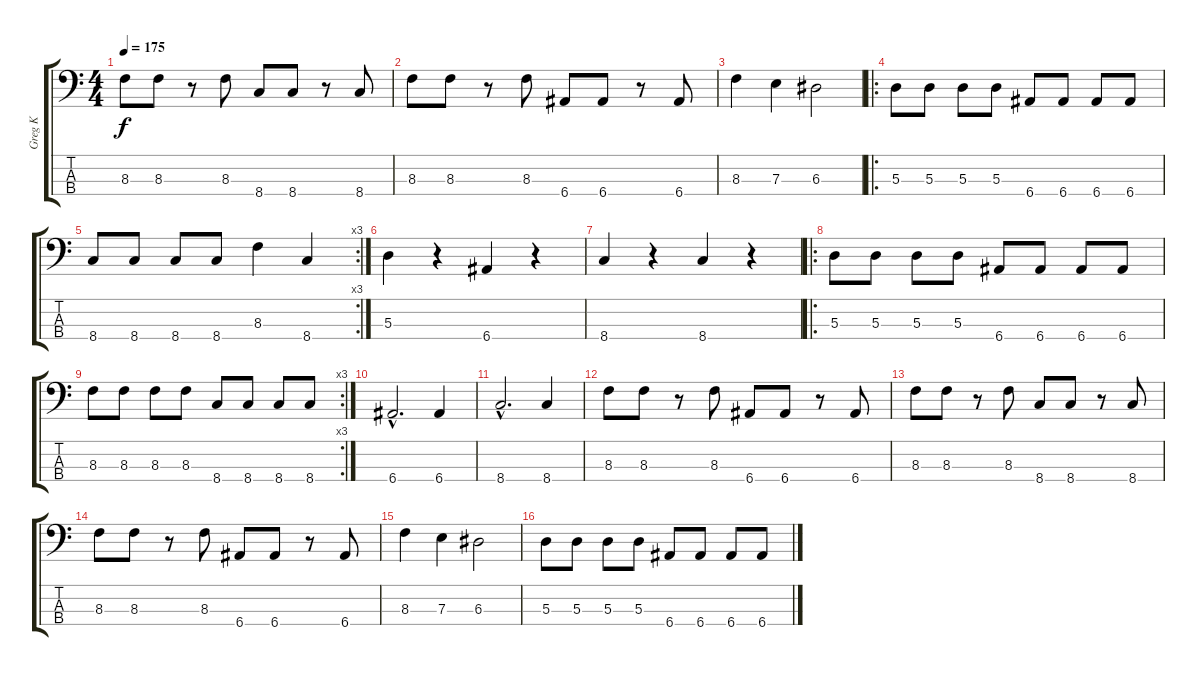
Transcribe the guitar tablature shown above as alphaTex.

\track ("Greg K" "Greg K") {instrument electricbasspick}
\staff {score tabs}
\tuning (G2 D2 A1 E1) {hide}
\ts (4 4)
\tempo 175
\clef f4
\ks c
8.3.8{dy f} 8.3.8 r.8 8.3.8 8.4.8 8.4.8 r.8 8.4.8 |
8.3.8 8.3.8 r.8 8.3.8 6.4.8 6.4.8 r.8 6.4.8 |
8.3.4 7.3.4 6.3.2 |
\ro
5.3.8 5.3.8 5.3.8 5.3.8 6.4.8 6.4.8 6.4.8 6.4.8 |
\rc 3
8.4.8 8.4.8 8.4.8 8.4.8 8.3.4 8.4.4 |
5.3.4 r.4 6.4.4 r.4 |
8.4.4 r.4 8.4.4 r.4 |
\ro
5.3.8 5.3.8 5.3.8 5.3.8 6.4.8 6.4.8 6.4.8 6.4.8 |
\rc 3
8.3.8 8.3.8 8.3.8 8.3.8 8.4.8 8.4.8 8.4.8 8.4.8 |
6.4{hac}.2{d} 6.4.4 |
8.4{hac}.2{d} 8.4.4 |
8.3.8 8.3.8 r.8 8.3.8 6.4.8 6.4.8 r.8 6.4.8 |
8.3.8 8.3.8 r.8 8.3.8 8.4.8 8.4.8 r.8 8.4.8 |
8.3.8 8.3.8 r.8 8.3.8 6.4.8 6.4.8 r.8 6.4.8 |
8.3.4 7.3.4 6.3.2 |
5.3.8 5.3.8 5.3.8 5.3.8 6.4.8 6.4.8 6.4.8 6.4.8
